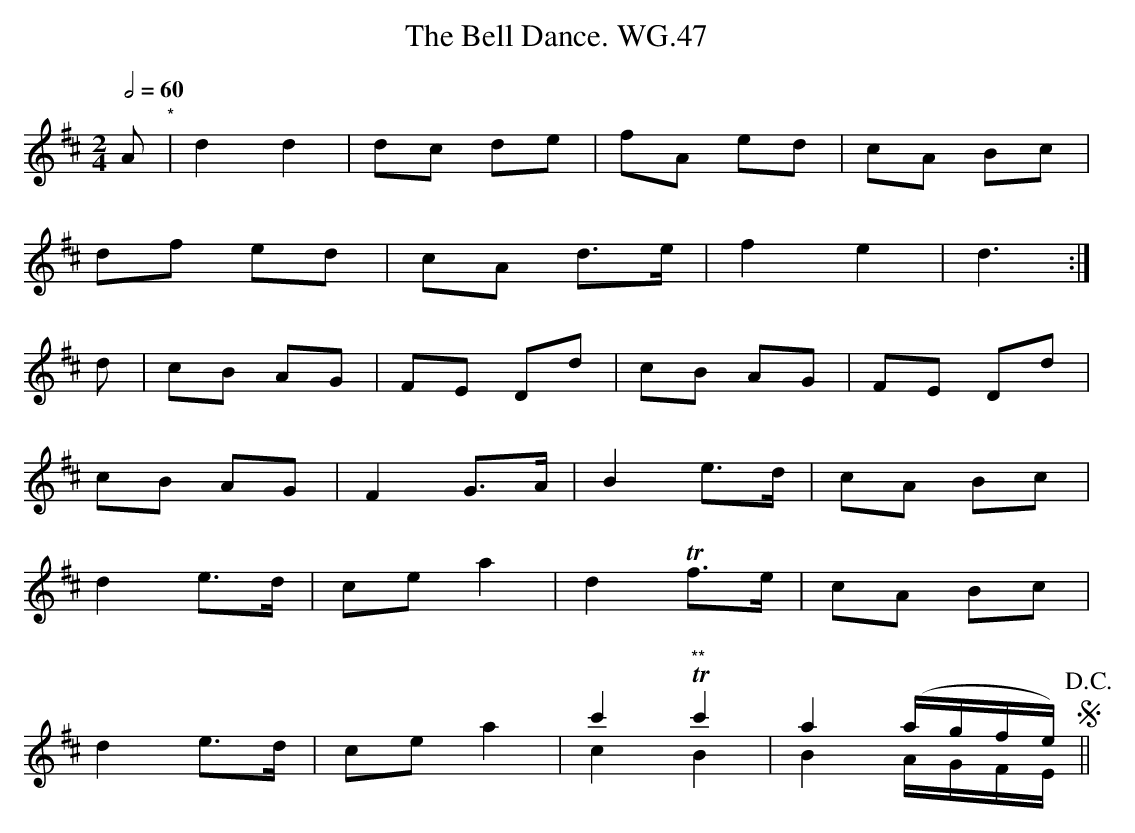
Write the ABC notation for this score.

X:1
T:Bell Dance. WG.47, The
M:2/4
L:1/8
Q:2/4=60
K:D
A "*"|d2 d2|dc de|fA ed|cA Bc|
df ed|cA d>e|f2 e2|d3:|
d|cB AG|FE Dd|cB AG|FE Dd|
cB AG|F2 G>A|B2 e>d|cA Bc|
d2 e>d|ce a2|d2 Tf>e|cA Bc|
d2 e>d|ce a2|c'2 "**"Tc'2 & c2 B2|a2 (a/g/f/e/) & B2 A/G/F/E/ !segno! !D.C.!||
